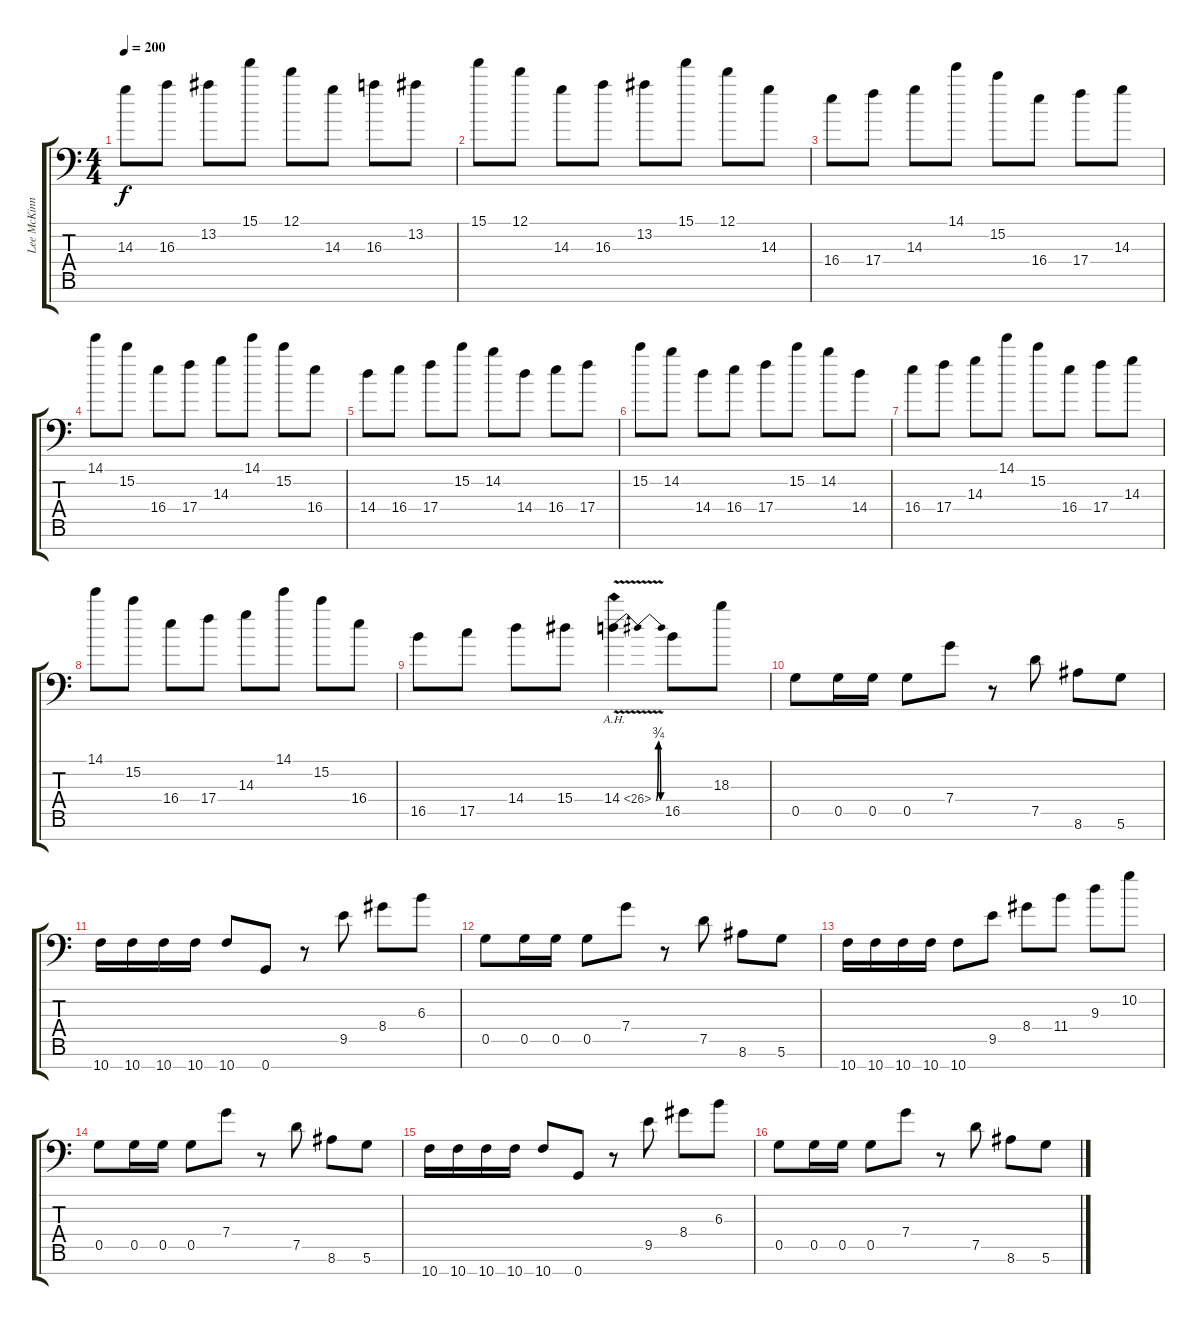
\track ("Lee McKinney - guitar" "Lee McKinn") {instrument distortionguitar}
\staff {score tabs}
\tuning (D4 A3 F3 C3 G2 D2 G1) {hide}
\ts (4 4)
\tempo 200
\clef f4
\ks c
14.3.8{dy f} 16.3.8 13.2.8 15.1.8 12.1.8 14.3.8 16.3.8 13.2.8 |
15.1.8 12.1.8 14.3.8 16.3.8 13.2.8 15.1.8 12.1.8 14.3.8 |
16.4.8 17.4.8 14.3.8 14.1.8 15.2.8 16.4.8 17.4.8 14.3.8 |
14.1.8 15.2.8 16.4.8 17.4.8 14.3.8 14.1.8 15.2.8 16.4.8 |
14.4.8 16.4.8 17.4.8 15.2.8 14.2.8 14.4.8 16.4.8 17.4.8 |
15.2.8 14.2.8 14.4.8 16.4.8 17.4.8 15.2.8 14.2.8 14.4.8 |
16.4.8 17.4.8 14.3.8 14.1.8 15.2.8 16.4.8 17.4.8 14.3.8 |
14.1.8 15.2.8 16.4.8 17.4.8 14.3.8 14.1.8 15.2.8 16.4.8 |
16.5.8 17.5.8 14.4.8 15.4.8 14.4{be (bendrelease 0 0 30 3 30 3 60 0) ah 12 v}.4 16.5.8 18.3.8 |
0.5.8 0.5.16 0.5.16 0.5.8 7.4.8 r.8 7.5.8 8.6.8 5.6.8 |
10.7.16 10.7.16 10.7.16 10.7.16 10.7.8 0.7.8 r.8 9.5.8 8.4.8 6.3.8 |
0.5.8 0.5.16 0.5.16 0.5.8 7.4.8 r.8 7.5.8 8.6.8 5.6.8 |
10.7.16 10.7.16 10.7.16 10.7.16 10.7.8 9.5.8 8.4.8 11.4.8 9.3.8 10.2.8 |
0.5.8 0.5.16 0.5.16 0.5.8 7.4.8 r.8 7.5.8 8.6.8 5.6.8 |
10.7.16 10.7.16 10.7.16 10.7.16 10.7.8 0.7.8 r.8 9.5.8 8.4.8 6.3.8 |
0.5.8 0.5.16 0.5.16 0.5.8 7.4.8 r.8 7.5.8 8.6.8 5.6.8
